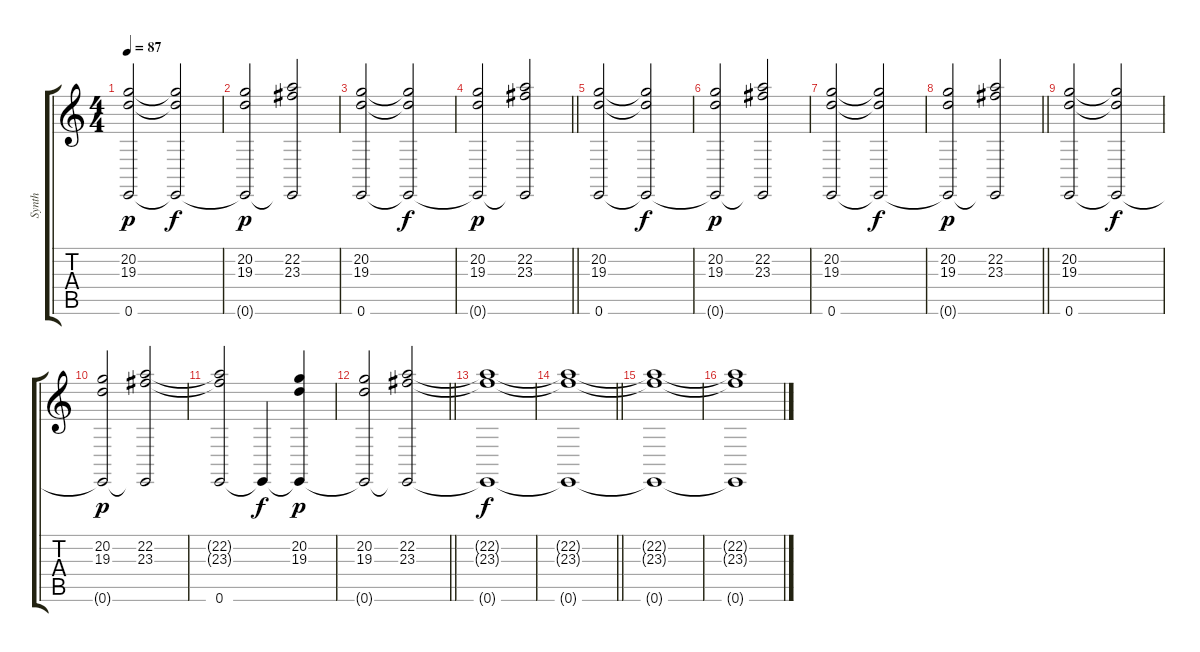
\track ("Synth" "Synth") {instrument pad2warm}
\staff {score tabs}
\tuning (E4 B3 G3 D3 A2 E2) {hide}
\ts (4 4)
\tempo 87
\clef g2
\ks c
(20.2 19.3 0.6).2{dy p} (20.2{t} 19.3{t} 0.6{t}).2{dy f} |
(20.2 19.3 0.6{t}).2{dy p} (22.2 23.3 0.6{t}).2 |
(20.2 19.3 0.6).2 (20.2{t} 19.3{t} 0.6{t}).2{dy f} |
\barLineRight lightlight
(20.2 19.3 0.6{t}).2{dy p} (22.2 23.3 0.6{t}).2 |
(20.2 19.3 0.6).2 (20.2{t} 19.3{t} 0.6{t}).2{dy f} |
(20.2 19.3 0.6{t}).2{dy p} (22.2 23.3 0.6{t}).2 |
(20.2 19.3 0.6).2 (20.2{t} 19.3{t} 0.6{t}).2{dy f} |
\barLineRight lightlight
(20.2 19.3 0.6{t}).2{dy p} (22.2 23.3 0.6{t}).2 |
(20.2 19.3 0.6).2 (20.2{t} 19.3{t} 0.6{t}).2{dy f} |
(20.2 19.3 0.6{t}).2{dy p} (22.2 23.3 0.6{t}).2 |
(22.2{t} 23.3{t} 0.6).2 0.6{t}.4{dy f} (20.2 19.3 0.6{t}).4{dy p} |
\barLineRight lightlight
(20.2 19.3 0.6{t}).2 (22.2 23.3 0.6{t}).2 |
(22.2{t} 23.3{t} 0.6{t}).1{dy f} |
\barLineRight lightlight
(22.2{t} 23.3{t} 0.6{t}).1 |
(22.2{t} 23.3{t} 0.6{t}).1 |
(22.2{t} 23.3{t} 0.6{t}).1
